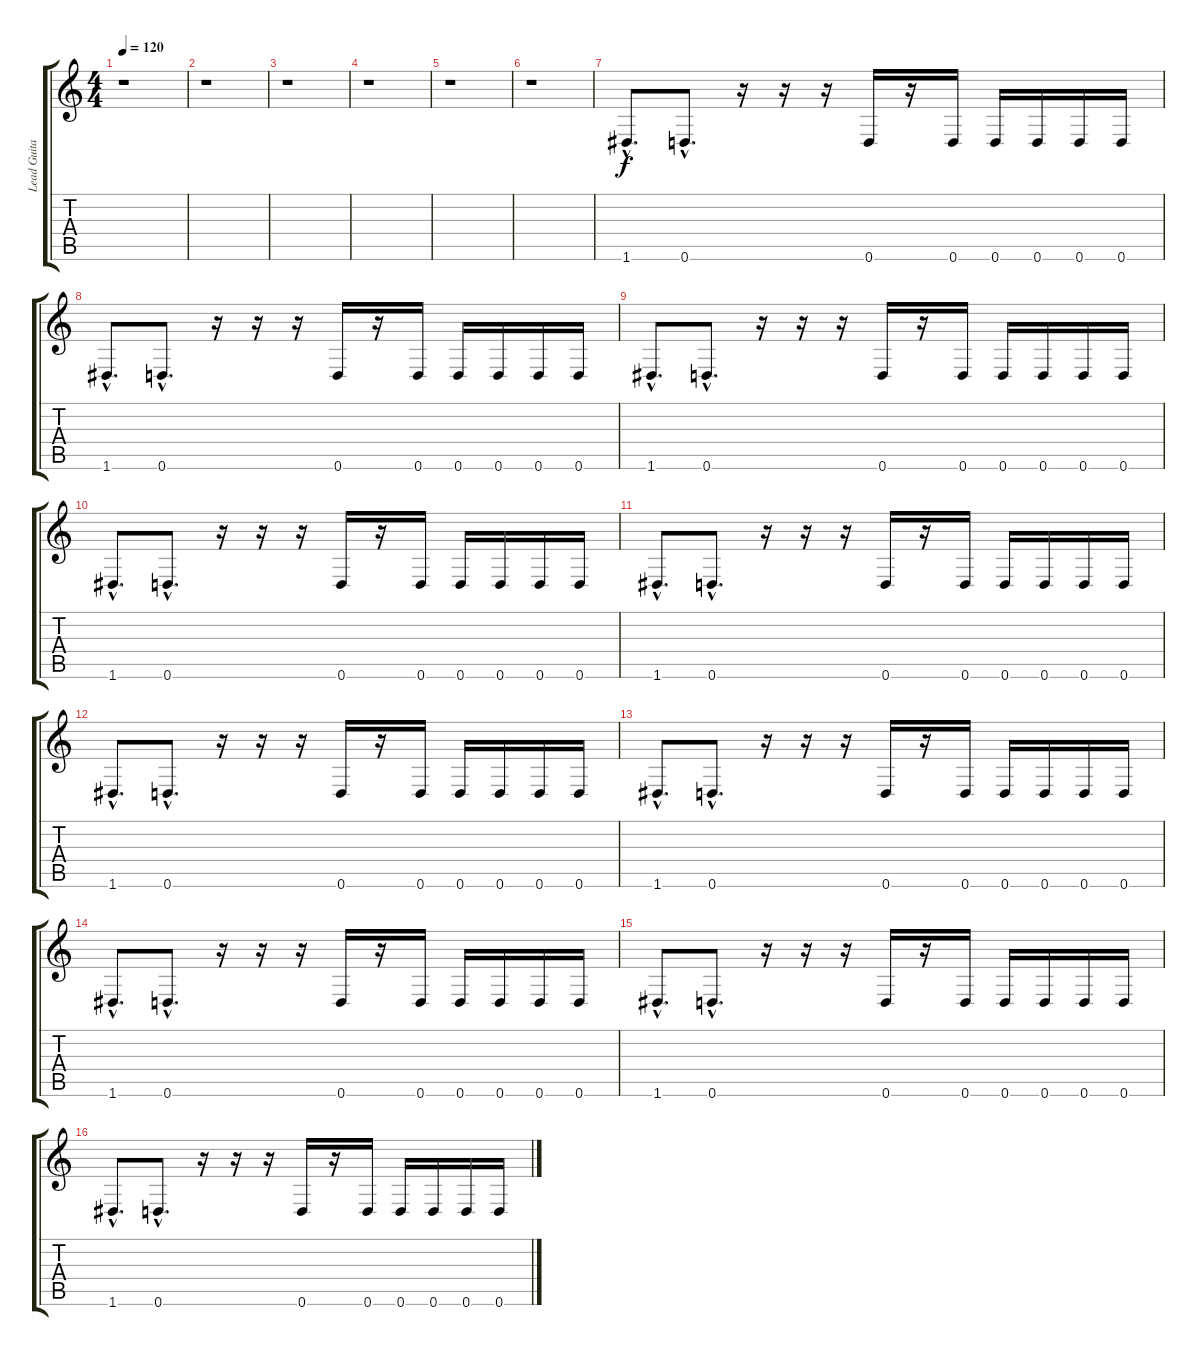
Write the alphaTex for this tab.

\track ("Lead Guitar" "Lead Guita") {instrument distortionguitar}
\staff {score tabs}
\tuning (E4 B3 G3 D3 A2 D2) {hide}
\ts (4 4)
\tempo 120
\clef g2
\ks c
r.1{dy f} |
r.1 |
r.1 |
r.1 |
r.1 |
r.1 |
1.6{hac}.8{d} 0.6{hac}.8{d} r.16 r.16 r.16 0.6.16 r.16 0.6.16 0.6.16 0.6.16 0.6.16 0.6.16 |
1.6{hac}.8{d} 0.6{hac}.8{d} r.16 r.16 r.16 0.6.16 r.16 0.6.16 0.6.16 0.6.16 0.6.16 0.6.16 |
1.6{hac}.8{d} 0.6{hac}.8{d} r.16 r.16 r.16 0.6.16 r.16 0.6.16 0.6.16 0.6.16 0.6.16 0.6.16 |
1.6{hac}.8{d} 0.6{hac}.8{d} r.16 r.16 r.16 0.6.16 r.16 0.6.16 0.6.16 0.6.16 0.6.16 0.6.16 |
1.6{hac}.8{d} 0.6{hac}.8{d} r.16 r.16 r.16 0.6.16 r.16 0.6.16 0.6.16 0.6.16 0.6.16 0.6.16 |
1.6{hac}.8{d} 0.6{hac}.8{d} r.16 r.16 r.16 0.6.16 r.16 0.6.16 0.6.16 0.6.16 0.6.16 0.6.16 |
1.6{hac}.8{d} 0.6{hac}.8{d} r.16 r.16 r.16 0.6.16 r.16 0.6.16 0.6.16 0.6.16 0.6.16 0.6.16 |
1.6{hac}.8{d} 0.6{hac}.8{d} r.16 r.16 r.16 0.6.16 r.16 0.6.16 0.6.16 0.6.16 0.6.16 0.6.16 |
1.6{hac}.8{d} 0.6{hac}.8{d} r.16 r.16 r.16 0.6.16 r.16 0.6.16 0.6.16 0.6.16 0.6.16 0.6.16 |
1.6{hac}.8{d} 0.6{hac}.8{d} r.16 r.16 r.16 0.6.16 r.16 0.6.16 0.6.16 0.6.16 0.6.16 0.6.16
